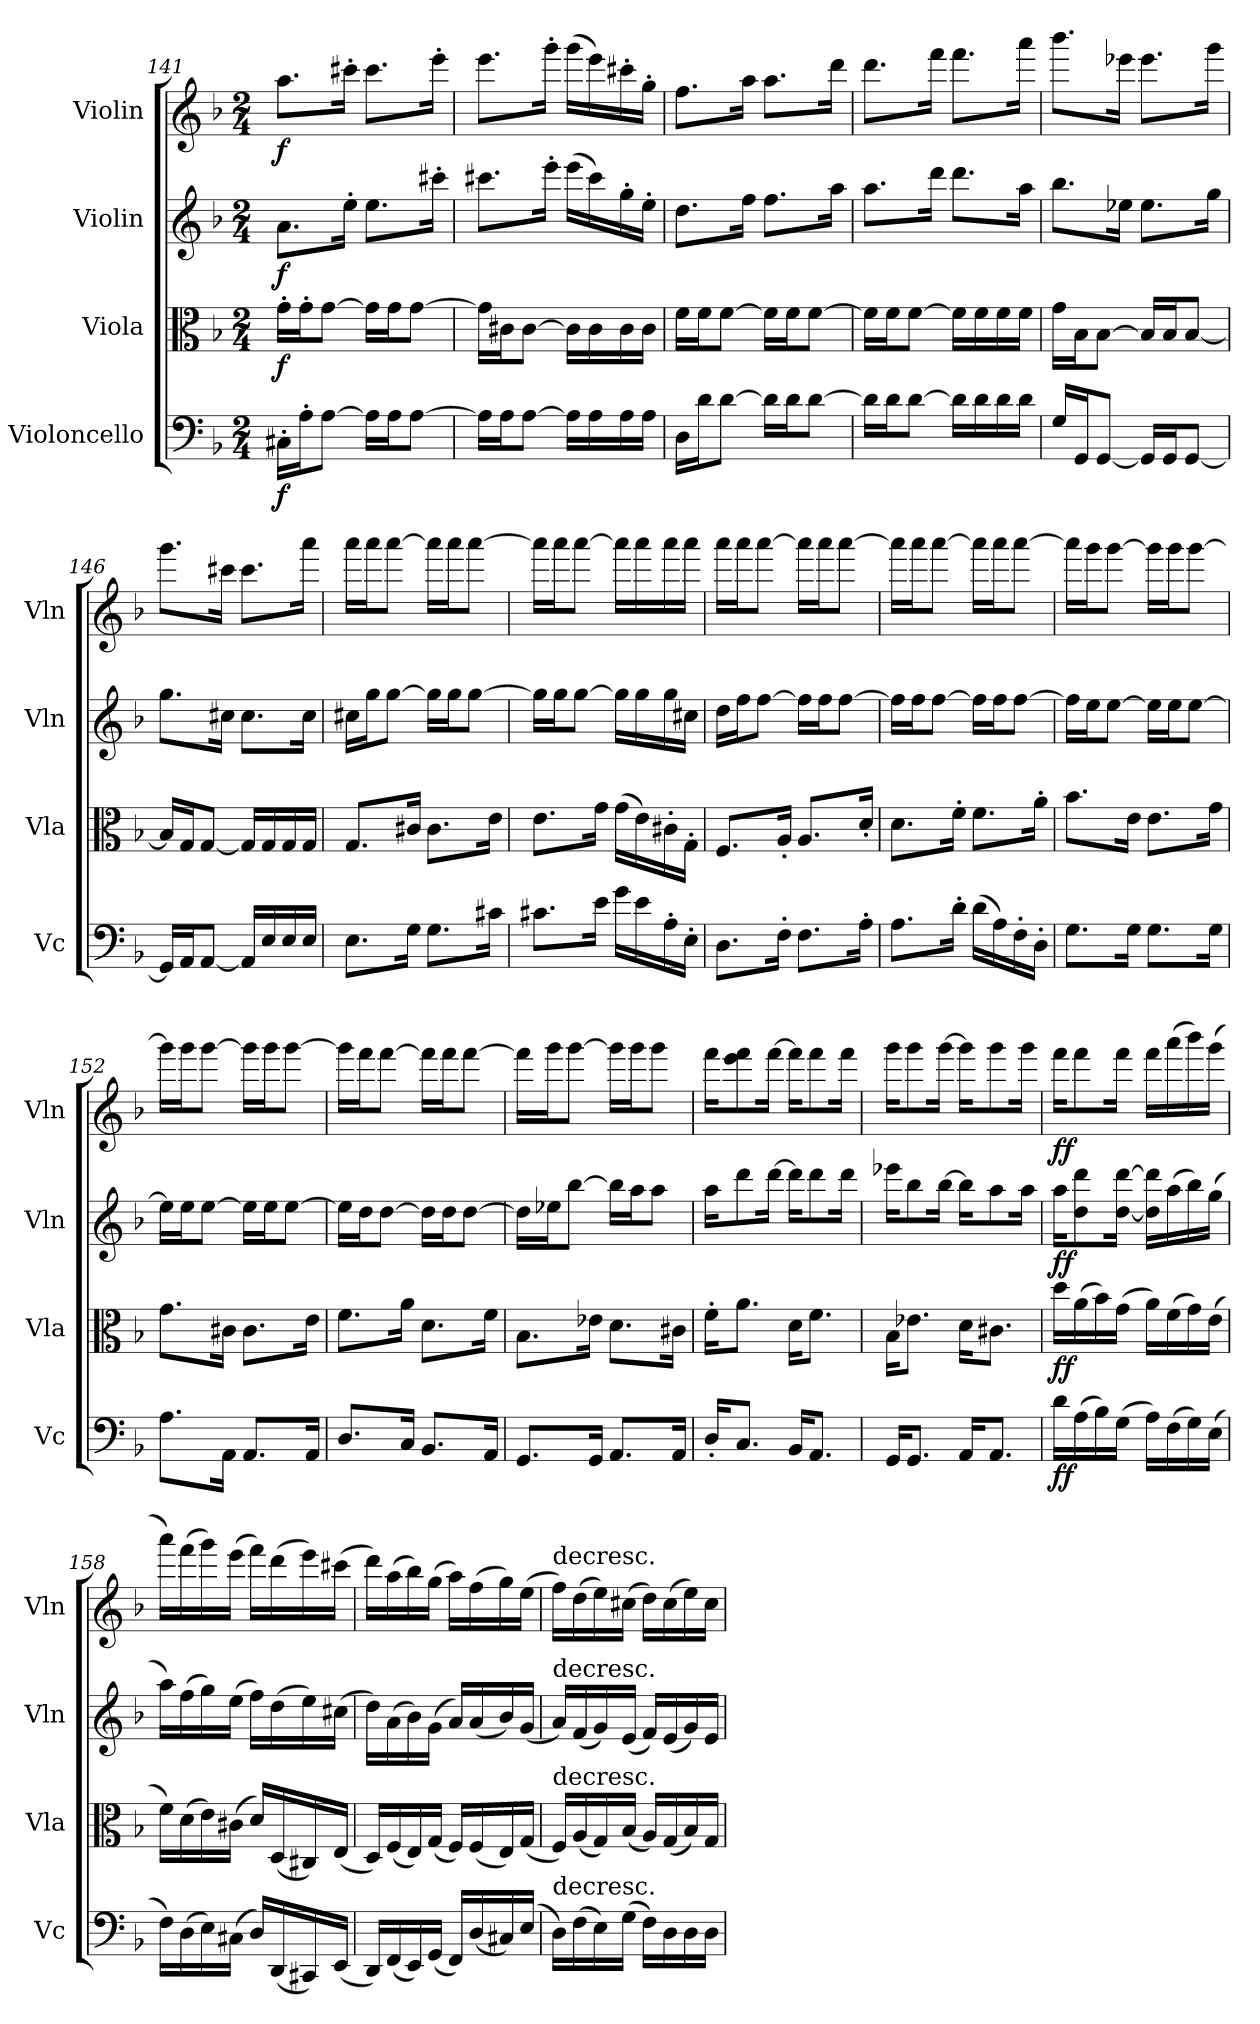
**kern	**dynam	**kern	**dynam	**kern	**dynam	**kern	**dynam
*part4	*part4	*part3	*part3	*part2	*part2	*part1	*part1
*staff4	*staff4	*staff3	*staff3	*staff2	*staff2	*staff1	*staff1
*I"Violoncello	*	*I"Viola	*	*I"Violin	*	*I"Violin	*
*I'Vc	*	*I'Vla	*	*I'Vln	*	*I'Vln	*
*clefF4	*	*clefC3	*	*clefG2	*	*clefG2	*
*k[b-]	*	*k[b-]	*	*k[b-]	*	*k[b-]	*
*M2/4	*	*M2/4	*	*M2/4	*	*M2/4	*
=141	=141	=141	=141	=141	=141	=141	=141
16C#X'\LL	f	16g'\LL	f	8.a\L	f	8.aa\L	f
16A'\J	.	16g'\J	.	.	.	.	.
[8A\J	.	[8g\J	.	.	.	.	.
.	.	.	.	16ee'\Jk	.	16ccc#X'\Jk	.
16A\LL]	.	16g\LL]	.	8.ee\L	.	8.ccc#\L	.
16A\J	.	16g\J	.	.	.	.	.
[8A\J	.	[8g\J	.	.	.	.	.
.	.	.	.	16ccc#X'\Jk	.	16eee'\Jk	.
=142	=142	=142	=142	=142	=142	=142	=142
16A\LL]	.	16g\LL]	.	8.ccc#X\L	.	8.eee\L	.
16A\J	.	16c#X\J	.	.	.	.	.
[8A\J	.	[8c#\J	.	.	.	.	.
.	.	.	.	16eee'\Jk	.	16ggg'\Jk	.
16A\LL]	.	16c#\LL]	.	(16eee\LL	.	(16ggg\LL	.
16A\	.	16c#\	.	16ccc#\)	.	16eee\)	.
16A\	.	16c#\	.	16gg'\	.	16ccc#X'\	.
16A\JJ	.	16c#\JJ	.	16ee'\JJ	.	16gg'\JJ	.
=143	=143	=143	=143	=143	=143	=143	=143
16D\LL	.	16f\LL	.	8.dd\L	.	8.ff\L	.
16d\J	.	16f\J	.	.	.	.	.
[8d\J	.	[8f\J	.	.	.	.	.
.	.	.	.	16ff\Jk	.	16aa\Jk	.
16d\LL]	.	16f\LL]	.	8.ff\L	.	8.aa\L	.
16d\J	.	16f\J	.	.	.	.	.
[8d\J	.	[8f\J	.	.	.	.	.
.	.	.	.	16aa\Jk	.	16ddd\Jk	.
=144	=144	=144	=144	=144	=144	=144	=144
16d\LL]	.	16f\LL]	.	8.aa\L	.	8.ddd\L	.
16d\J	.	16f\J	.	.	.	.	.
[8d\J	.	[8f\J	.	.	.	.	.
.	.	.	.	16ddd\Jk	.	16fff\Jk	.
16d\LL]	.	16f\LL]	.	8.ddd\L	.	8.fff\L	.
16d\	.	16f\	.	.	.	.	.
16d\	.	16f\	.	.	.	.	.
16d\JJ	.	16f\JJ	.	16aa\Jk	.	16aaa\Jk	.
=145	=145	=145	=145	=145	=145	=145	=145
16G/LL	.	16g\LL	.	8.bb-\L	.	8.bbb-\L	.
16GG/J	.	16B-\J	.	.	.	.	.
[8GG/J	.	[8B-\J	.	.	.	.	.
.	.	.	.	16ee-X\Jk	.	16eee-X\Jk	.
16GG/LL]	.	16B-/LL]	.	8.ee-\L	.	8.eee-\L	.
16GG/J	.	16B-/J	.	.	.	.	.
[8GG/J	.	[8B-/J	.	.	.	.	.
.	.	.	.	16gg\Jk	.	16ggg\Jk	.
=146	=146	=146	=146	=146	=146	=146	=146
16GG/LL]	.	16B-/LL]	.	8.gg\L	.	8.ggg\L	.
16AA/J	.	16G/J	.	.	.	.	.
[8AA/J	.	[8G/J	.	.	.	.	.
.	.	.	.	16cc#X\Jk	.	16ccc#X\Jk	.
16AA/LL]	.	16G/LL]	.	8.cc#\L	.	8.ccc#\L	.
16E/	.	16G/	.	.	.	.	.
16E/	.	16G/	.	.	.	.	.
16E/JJ	.	16G/JJ	.	16cc#\Jk	.	16aaa\Jk	.
=147	=147	=147	=147	=147	=147	=147	=147
8.E\L	.	8.G/L	.	16cc#X\LL	.	16aaa\LL	.
.	.	.	.	16gg\J	.	16aaa\J	.
.	.	.	.	[8gg\J	.	[8aaa\J	.
16G\Jk	.	16c#X/Jk	.	.	.	.	.
8.G\L	.	8.c#\L	.	16gg\LL]	.	16aaa\LL]	.
.	.	.	.	16gg\J	.	16aaa\J	.
.	.	.	.	[8gg\J	.	[8aaa\J	.
16c#X\Jk	.	16e\Jk	.	.	.	.	.
=148	=148	=148	=148	=148	=148	=148	=148
8.c#X\L	.	8.e\L	.	16gg\LL]	.	16aaa\LL]	.
.	.	.	.	16gg\J	.	16aaa\J	.
.	.	.	.	[8gg\J	.	[8aaa\J	.
16e\Jk	.	16g\Jk	.	.	.	.	.
16g\LL	.	(16g\LL	.	16gg\LL]	.	16aaa\LL]	.
16e\	.	16e\)	.	16gg\	.	16aaa\	.
16A'\	.	16c#X'\	.	16gg\	.	16aaa\	.
16E'\JJ	.	16G'\JJ	.	16cc#X\JJ	.	16aaa\JJ	.
=149	=149	=149	=149	=149	=149	=149	=149
8.D\L	.	8.F/L	.	16dd\LL	.	16aaa\LL	.
.	.	.	.	16ff\J	.	16aaa\J	.
.	.	.	.	[8ff\J	.	[8aaa\J	.
16F'\Jk	.	16A'/Jk	.	.	.	.	.
8.F\L	.	8.A/L	.	16ff\LL]	.	16aaa\LL]	.
.	.	.	.	16ff\J	.	16aaa\J	.
.	.	.	.	[8ff\J	.	[8aaa\J	.
16A'\Jk	.	16d'/Jk	.	.	.	.	.
=150	=150	=150	=150	=150	=150	=150	=150
8.A\L	.	8.d\L	.	16ff\LL]	.	16aaa\LL]	.
.	.	.	.	16ff\J	.	16aaa\J	.
.	.	.	.	[8ff\J	.	[8aaa\J	.
16d'\Jk	.	16f'\Jk	.	.	.	.	.
(16d\LL	.	8.f\L	.	16ff\LL]	.	16aaa\LL]	.
16A\)	.	.	.	16ff\J	.	16aaa\J	.
16F'\	.	.	.	[8ff\J	.	[8aaa\J	.
16D'\JJ	.	16a'\Jk	.	.	.	.	.
=151	=151	=151	=151	=151	=151	=151	=151
8.G\L	.	8.b-\L	.	16ff\LL]	.	16aaa\LL]	.
.	.	.	.	16ee\J	.	16ggg\J	.
.	.	.	.	[8ee\J	.	[8ggg\J	.
16G\Jk	.	16e\Jk	.	.	.	.	.
8.G\L	.	8.e\L	.	16ee\LL]	.	16ggg\LL]	.
.	.	.	.	16ee\J	.	16ggg\J	.
.	.	.	.	[8ee\J	.	[8ggg\J	.
16G\Jk	.	16g\Jk	.	.	.	.	.
=152	=152	=152	=152	=152	=152	=152	=152
8.A\L	.	8.g\L	.	16ee\LL]	.	16ggg\LL]	.
.	.	.	.	16ee\J	.	16ggg\J	.
.	.	.	.	[8ee\J	.	[8ggg\J	.
16AA\Jk	.	16c#X\Jk	.	.	.	.	.
8.AA/L	.	8.c#\L	.	16ee\LL]	.	16ggg\LL]	.
.	.	.	.	16ee\J	.	16ggg\J	.
.	.	.	.	[8ee\J	.	[8ggg\J	.
16AA/Jk	.	16e\Jk	.	.	.	.	.
=153	=153	=153	=153	=153	=153	=153	=153
8.D/L	.	8.f\L	.	16ee\LL]	.	16ggg\LL]	.
.	.	.	.	16dd\J	.	16fff\J	.
.	.	.	.	[8dd\J	.	[8fff\J	.
16C/Jk	.	16a\Jk	.	.	.	.	.
8.BB-/L	.	8.d\L	.	16dd\LL]	.	16fff\LL]	.
.	.	.	.	16dd\J	.	16fff\J	.
.	.	.	.	[8dd\J	.	[8fff\J	.
16AA/Jk	.	16f\Jk	.	.	.	.	.
=154	=154	=154	=154	=154	=154	=154	=154
8.GG/L	.	8.B-\L	.	16dd\LL]	.	16fff\LL]	.
.	.	.	.	16ee-X\J	.	16ggg\J	.
.	.	.	.	[8bb-\J	.	[8ggg\J	.
16GG/Jk	.	16e-X\Jk	.	.	.	.	.
8.AA/L	.	8.d\L	.	16bb-\LL]	.	16ggg\LL]	.
.	.	.	.	16aa\J	.	16ggg\J	.
.	.	.	.	8aa\J	.	8ggg\J	.
16AA/Jk	.	16c#X\Jk	.	.	.	.	.
=155	=155	=155	=155	=155	=155	=155	=155
16D'/KL	.	16f'\KL	.	16aa\KL	.	16fff\KL	.
8.C/J	.	8.a\J	.	8ddd\	.	8eee\ 8fff\	.
.	.	.	.	[16ddd\Jk	.	[16fff\Jk	.
16BB-/KL	.	16d\KL	.	16ddd\KL]	.	16fff\KL]	.
8.AA/J	.	8.f\J	.	8ddd\	.	8fff\	.
.	.	.	.	16ddd\Jk	.	16fff\Jk	.
=156	=156	=156	=156	=156	=156	=156	=156
16GG/KL	.	16B-\KL	.	16eee-X\KL	.	16ggg\KL	.
8.GG/J	.	8.e-X\J	.	8bb-\	.	8ggg\	.
.	.	.	.	[16bb-\Jk	.	[16ggg\Jk	.
16AA/KL	.	16d\KL	.	16bb-\KL]	.	16ggg\KL]	.
8.AA/J	.	8.c#X\J	.	8aa\	.	8ggg\	.
.	.	.	.	16aa\Jk	.	16ggg\Jk	.
=157	=157	=157	=157	=157	=157	=157	=157
16d\LL	ff	16dd\LL	ff	16aa\KL	ff	16fff\KL	ff
(16A\	.	(16a\	.	8dd\ 8ddd\	.	8fff\	.
16B-\)	.	16b-\)	.	.	.	.	.
(16G\JJ	.	(16g\JJ	.	[16dd\ [16ddd\Jk	.	16fff\Jk	.
16A\LL)	.	16a\LL)	.	16dd]\ 16ddd]\LL	.	16fff\LL	.
(16F\	.	(16f\	.	(16aa\	.	(16aaa\	.
16G\)	.	16g\)	.	16bb-\)	.	16bbb-\)	.
(16E\JJ	.	(16e\JJ	.	(16gg\JJ	.	(16ggg\JJ	.
=158	=158	=158	=158	=158	=158	=158	=158
16F\LL)	.	16f\LL)	.	16aa\LL)	.	16aaa\LL)	.
(16D\	.	(16d\	.	(16ff\	.	(16fff\	.
16E\)	.	16e\)	.	16gg\)	.	16ggg\)	.
(16C#X\JJ	.	(16c#X\JJ	.	(16ee\JJ	.	(16eee\JJ	.
16D/LL)	.	16d/LL)	.	16ff\LL)	.	16fff\LL)	.
(16DD/	.	(16D/	.	(16dd\	.	(16ddd\	.
16CC#X/)	.	16C#X/)	.	16ee\)	.	16eee\)	.
(16EE/JJ	.	(16E/JJ	.	(16cc#X\JJ	.	(16ccc#X\JJ	.
=159	=159	=159	=159	=159	=159	=159	=159
16DD/LL)	.	16D/LL)	.	16dd\LL)	.	16ddd\LL)	.
(16FF/	.	(16F/	.	(16a\	.	(16aa\	.
16EE/)	.	16E/)	.	16b-\)	.	16bb-\)	.
(16GG/JJ	.	(16G/JJ	.	(16g\JJ	.	(16gg\JJ	.
16FF/LL)	.	16F/LL)	.	16a/LL)	.	16aa\LL)	.
(16D/	.	(16F/	.	(16a/	.	(16ff\	.
16C#X/)	.	16E/)	.	16b-/)	.	16gg\)	.
(16E/JJ	.	(16G/JJ	.	(16g/JJ	.	(16ee\JJ	.
=160	=160	=160	=160	=160	=160	=160	=160
!	!	!	!	!	!	!LO:TX:t=decresc.	!
!	!	!	!	!LO:TX:t=decresc.	!	!	!
!	!	!LO:TX:t=decresc.	!	!	!	!	!
!LO:TX:t=decresc.	!	!	!	!	!	!	!
16D\LL)	.	16F/LL)	.	16a/LL)	.	16ff\LL)	.
(16F\	.	(16A/	.	(16f/	.	(16dd\	.
16E\)	.	16G/)	.	16g/)	.	16ee\)	.
(16G\JJ	.	(16B-/JJ	.	(16e/JJ	.	(16cc#X\JJ	.
16F\LL)	.	16A/LL)	.	16f/LL)	.	16dd\LL)	.
16D\	.	(16G/	.	(16e/	.	(16cc#\	.
16D\	.	16B-/)	.	16g/)	.	16ee\)	.
16D\JJ	.	16G/JJ	.	16e/JJ	.	16cc#\JJ	.
=	=	=	=	=	=	=	=
*-	*-	*-	*-	*-	*-	*-	*-
